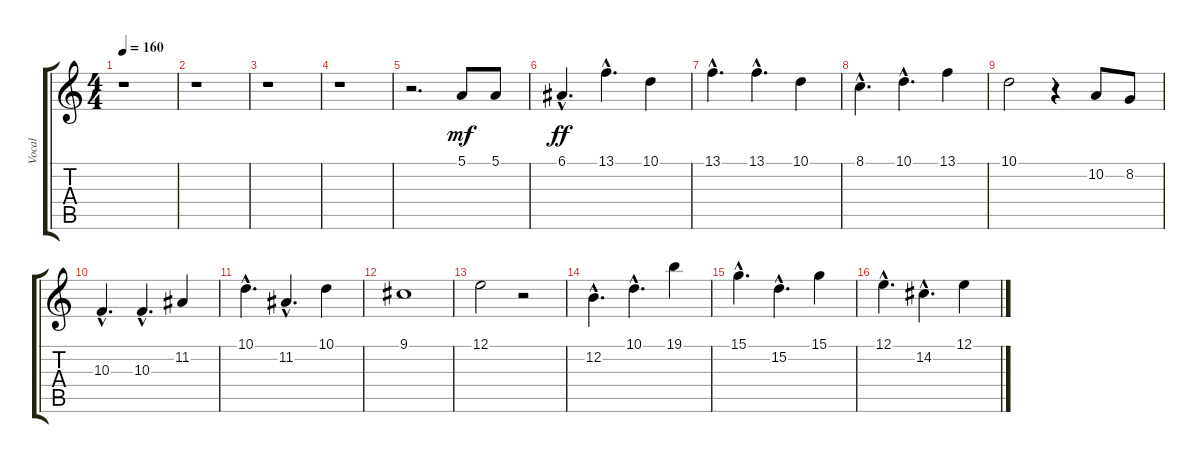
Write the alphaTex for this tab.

\track ("Vocal" "Vocal") {instrument panflute}
\staff {score tabs}
\tuning (E4 B3 G3 D3 A2 E2) {hide}
\ts (4 4)
\tempo 160
\clef g2
\ks c
r.1{dy f} |
r.1 |
r.1 |
r.1 |
r.2{d} 5.1.8{dy mf} 5.1.8 |
6.1{hac}.4{d dy ff} 13.1{hac}.4{d} 10.1.4 |
13.1{hac}.4{d} 13.1{hac}.4{d} 10.1.4 |
8.1{hac}.4{d} 10.1{hac}.4{d} 13.1.4 |
10.1.2 r.4 10.2.8 8.2.8 |
10.3{hac}.4{d} 10.3{hac}.4{d} 11.2.4 |
10.1{hac}.4{d} 11.2{hac}.4{d} 10.1.4 |
9.1.1 |
12.1.2 r.2 |
12.2{hac}.4{d} 10.1{hac}.4{d} 19.1.4 |
15.1{hac}.4{d} 15.2{hac}.4{d} 15.1.4 |
12.1{hac}.4{d} 14.2{hac}.4{d} 12.1.4
